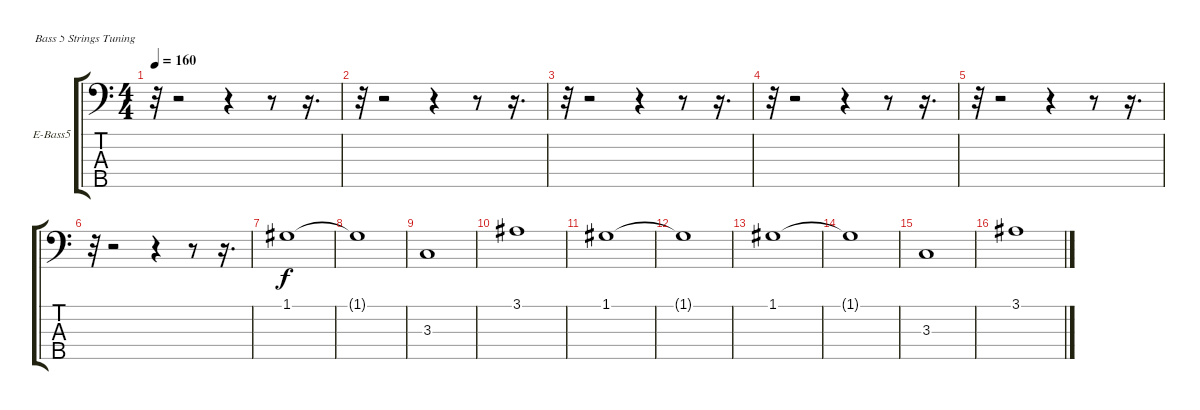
\defaultSystemsLayout 4
\bracketExtendMode groupsimilarinstruments
\firstSystemTrackNameOrientation horizontal
\otherSystemsTrackNameOrientation horizontal
\track ("Electric Bass" "E-Bass5") {solo instrument electricbassfinger}
\staff {score tabs}
\tuning (G2 D2 A1 E1 B0)
\ts (4 4)
\tempo 160
\clef f4
\scale
0.333333
\ks c
r.32{dy f} r.2 r.4 r.8 r.16{d} |
\scale
0.333333 r.32 r.2 r.4 r.8 r.16{d} |
\scale
0.333333 r.32 r.2 r.4 r.8 r.16{d} |
\scale
0.333333 r.32 r.2 r.4 r.8 r.16{d} |
\scale
0.333333 r.32 r.2 r.4 r.8 r.16{d} |
\scale
0.333333 r.32 r.2 r.4 r.8 r.16{d} |
\scale
0.333333 1.1.1 |
\scale
0.333333 1.1{t}.1 |
\scale
0.333333 3.3.1 |
\scale
0.333333 3.1.1 |
\scale
0.333333 1.1.1 |
\scale
0.333333 1.1{t}.1 |
\scale
0.333333 1.1.1 |
\scale
0.333333 1.1{t}.1 |
\scale
0.333333 3.3.1 |
\scale
0.333333 3.1.1
